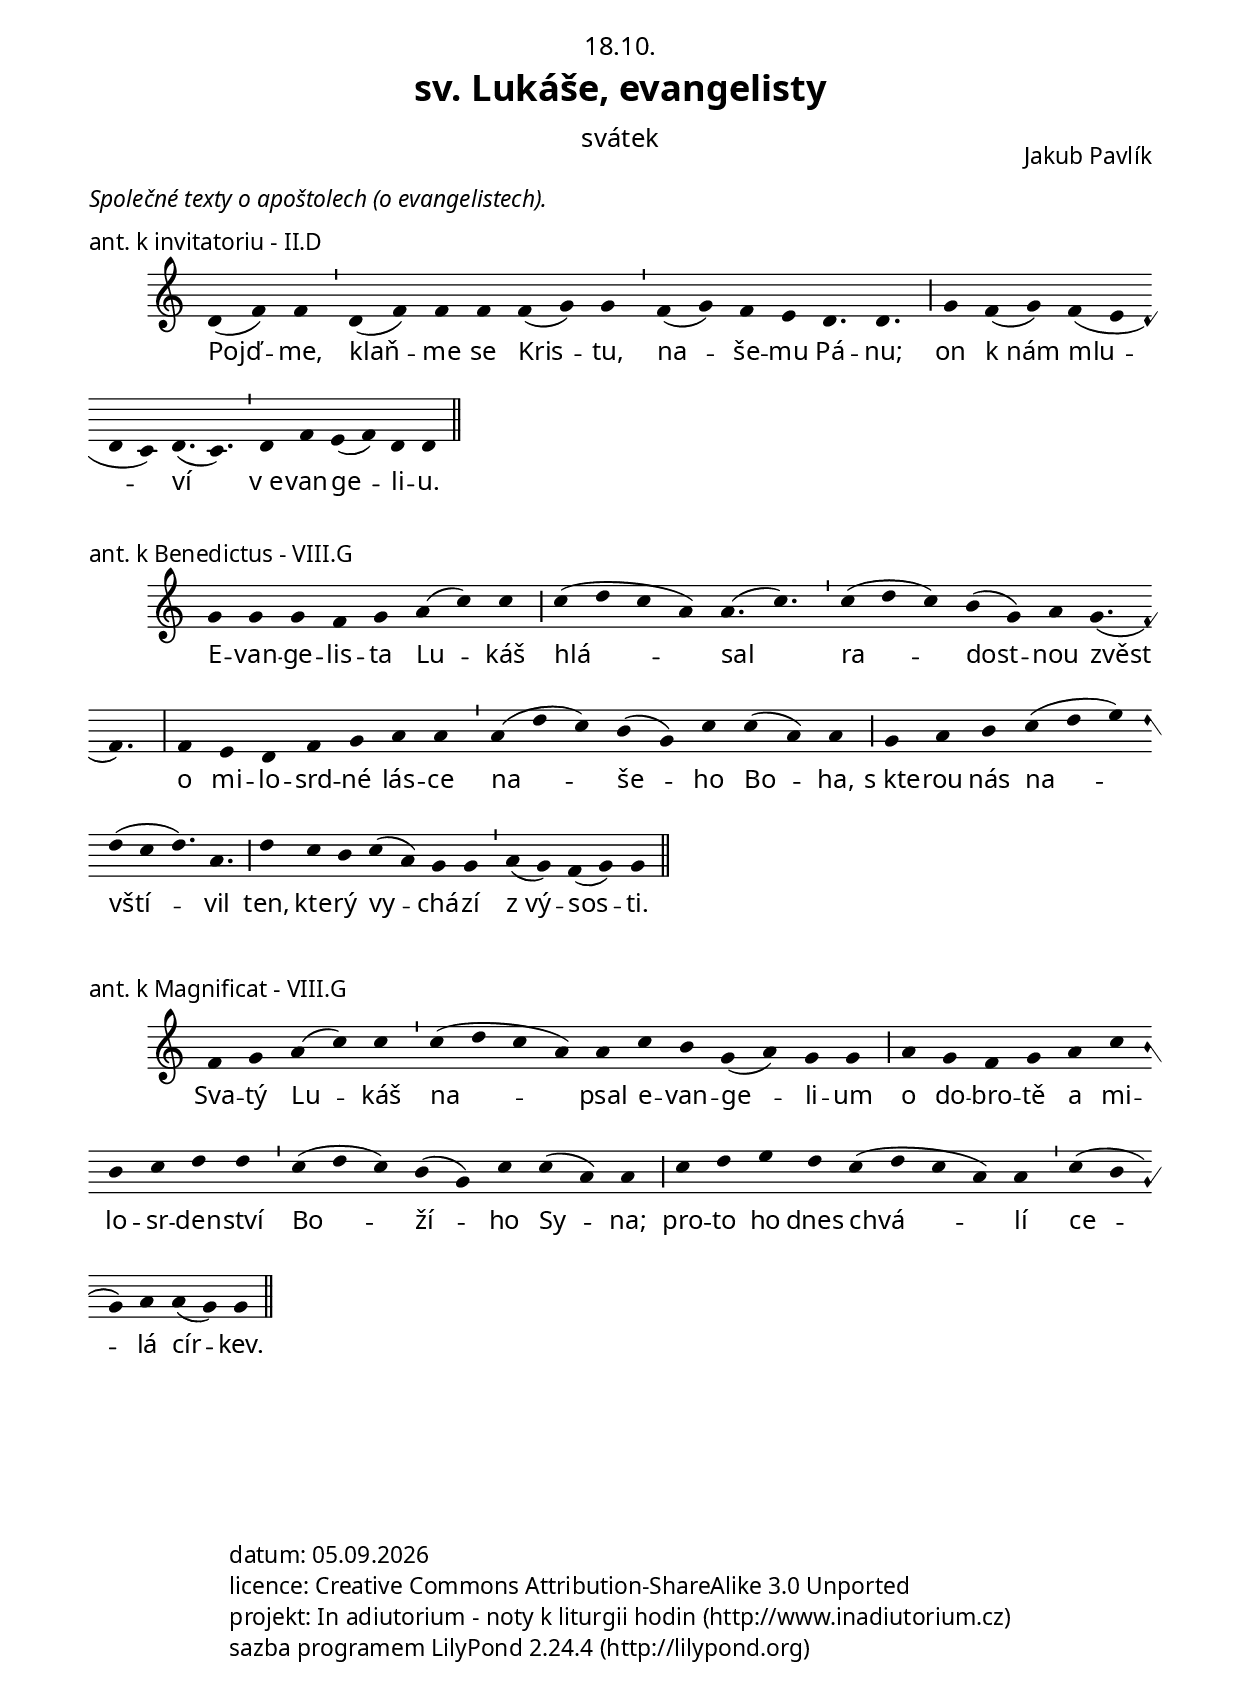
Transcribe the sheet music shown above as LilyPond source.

\version "2.15.37"

\include "../spolecne.ly"

\header {
  title = \markup\titleSvatek
            "sv. Lukáše, evangelisty"
            "svátek"
            18.10.
  composer = "Jakub Pavlík"
}

% tak diurnál 1994; diurnál 2007 odkazuje na commune apoštolů a texty společné evangelistům přetiskuje
\markup\communia #'(#:evangelista)

\score {
  \relative c' {
    \choralniRezim
    d4( f) f \barMin
    d( f) f f f( g) g \barMin f( g) f e d4. d \barMaior
    g4 f( g) f( e d c) d4.( c) \barMin d4 f e( f) d d \barFinalis
  }
  \addlyrics {
    Pojď -- me, klaň -- me se Kris -- tu, na -- še -- mu Pá -- nu;
    on k_nám mlu -- ví v_e -- van -- ge -- li -- u.
  }
  \header {
    quid = "ant. k invitatoriu"
    modus = "II"
    differentia = "D"
    psalmus = ""
    id = "invit"
    fons = "evangelista Marek, 25.4."
    fial = "sanktoral/0425marek.ly#invit?-aleluja"
    piece = \markup {\sestavTitulekBezZalmu}
  }
}

\score {
  \relative c'' {
    \choralniRezim
    g4 g g f g a( c) c \barMaior
    c( d c a) a4.( c) \barMin c4( d c) b( g) a g4.( f) \barMax
    f4 e d f g a a \barMin a( d c) b( g) c c( a) a \barMaior
    g a b c( d e) d( c d4.) a \barMaior
    d4 c b c( a) g g \barMin  a4( g) f( g) g \barFinalis
  }
  \addlyrics {
    E -- van -- ge -- lis -- ta Lu -- káš
    hlá -- sal ra -- dost -- nou zvěst
    o mi -- lo -- srd -- né lás -- ce na -- še -- ho Bo -- ha,
    s_kte -- rou nás na -- vští -- vil
    ten, kte -- rý vy -- chá -- zí z_vý -- sos -- ti.
  }
  \header {
    quid = "ant. k Benedictus"
    modus = "VIII" % std. rozsah modu VIII opousti az v zaveru
    differentia = "G"
    psalmus = ""
    id = "aben"
    piece = \markup {\sestavTitulekBezZalmu}
  }
}

\score {
  \relative c' {
    \choralniRezim
    f4 g a( c) c \barMin
    c( d c a) a c b g( a) g g \barMaior
    a g f g a c b c d d \barMin
    c( d c) b( g) c c( a) a \barMaior
    c d e d c( d c a) a \barMin
    c( b g) a a( g) g \barFinalis
  }
  \addlyrics {
    Sva -- tý Lu -- káš
    na -- psal e -- van -- ge -- li -- um
    o do -- bro -- tě a mi -- lo -- sr -- den -- ství
    Bo -- ží -- ho Sy -- na;
    pro -- to ho dnes chvá -- lí
    ce -- lá cír -- kev.
  }
  \header {
    quid = "ant. k Magnificat"
    modus = "VIII"
    differentia = "G"
    psalmus = ""
    id = "amag"
    piece = \markup {\sestavTitulekBezZalmu}
  }
}